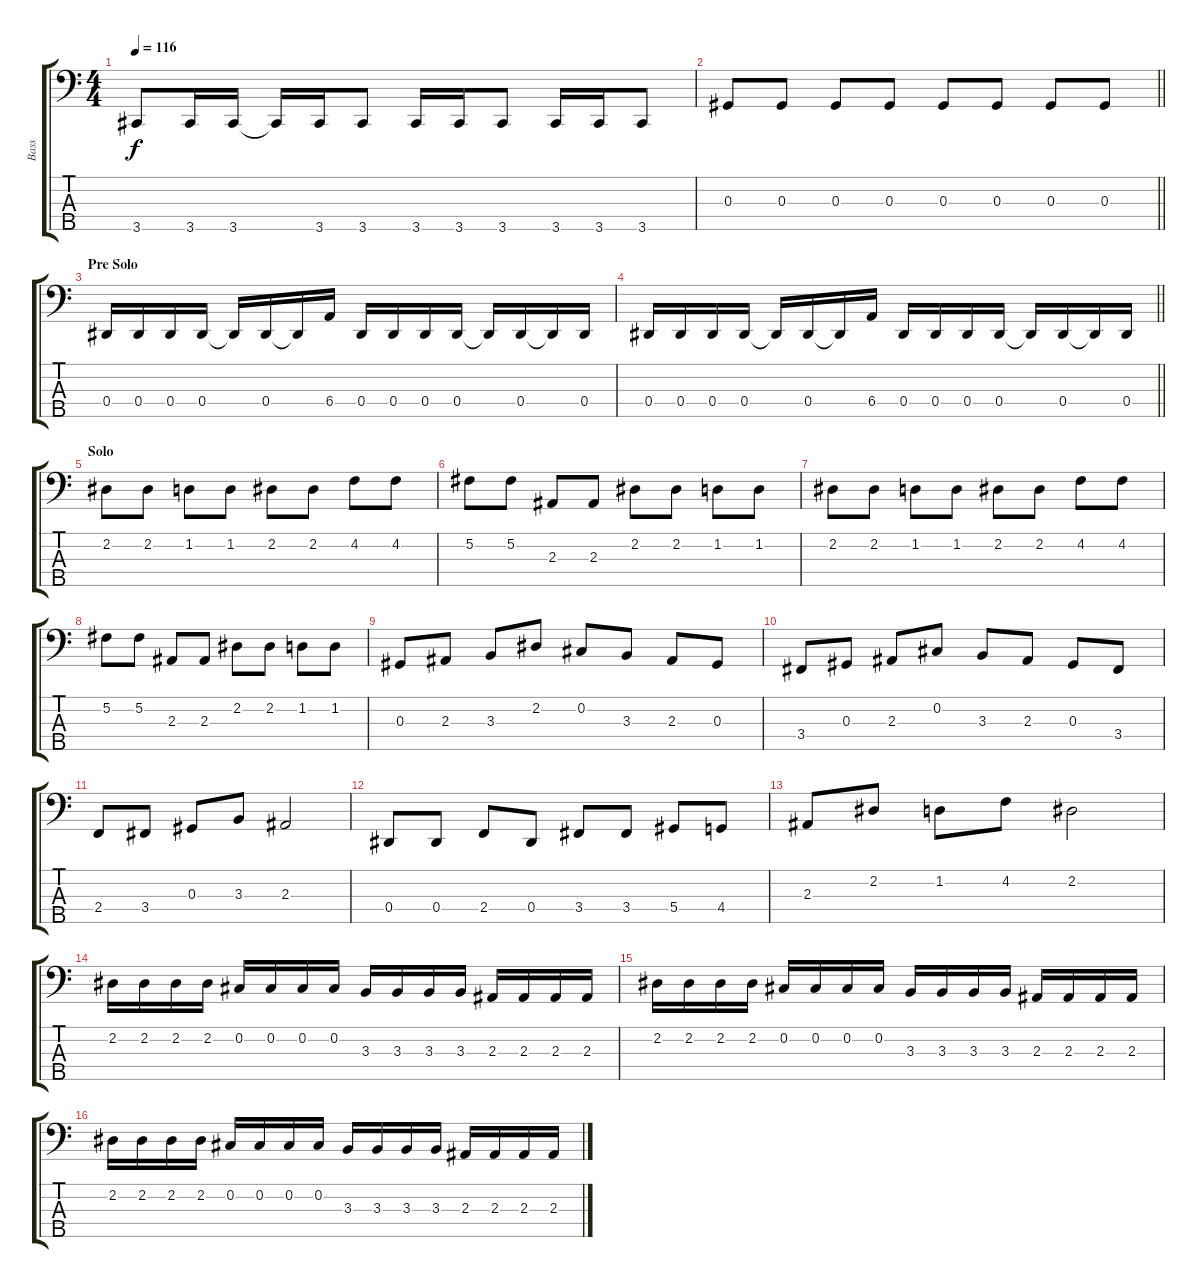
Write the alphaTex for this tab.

\track ("Bass" "Bass") {instrument electricbassfinger}
\staff {score tabs}
\tuning (Gb2 Db2 Ab1 Eb1 Bb0) {hide}
\ts (4 4)
\tempo 116
\clef f4
\ks c
3.5.8{dy f} 3.5.16 3.5.16 3.5{t}.16 3.5.16 3.5.8 3.5.16 3.5.16 3.5.8 3.5.16 3.5.16 3.5.8 |
\barLineRight lightlight
0.3.8 0.3.8 0.3.8 0.3.8 0.3.8 0.3.8 0.3.8 0.3.8 |
\section ("" "Pre Solo")
0.4.16 0.4.16 0.4.16 0.4.16 0.4{t}.16 0.4.16 0.4{t}.16 6.4.16 0.4.16 0.4.16 0.4.16 0.4.16 0.4{t}.16 0.4.16 0.4{t}.16 0.4.16 |
\barLineRight lightlight
0.4.16 0.4.16 0.4.16 0.4.16 0.4{t}.16 0.4.16 0.4{t}.16 6.4.16 0.4.16 0.4.16 0.4.16 0.4.16 0.4{t}.16 0.4.16 0.4{t}.16 0.4.16 |
\section ("" "Solo")
2.2.8 2.2.8 1.2.8 1.2.8 2.2.8 2.2.8 4.2.8 4.2.8 |
5.2.8 5.2.8 2.3.8 2.3.8 2.2.8 2.2.8 1.2.8 1.2.8 |
2.2.8 2.2.8 1.2.8 1.2.8 2.2.8 2.2.8 4.2.8 4.2.8 |
5.2.8 5.2.8 2.3.8 2.3.8 2.2.8 2.2.8 1.2.8 1.2.8 |
0.3.8 2.3.8 3.3.8 2.2.8 0.2.8 3.3.8 2.3.8 0.3.8 |
3.4.8 0.3.8 2.3.8 0.2.8 3.3.8 2.3.8 0.3.8 3.4.8 |
2.4.8 3.4.8 0.3.8 3.3.8 2.3.2 |
0.4.8 0.4.8 2.4.8 0.4.8 3.4.8 3.4.8 5.4.8 4.4.8 |
2.3.8 2.2.8 1.2.8 4.2.8 2.2.2 |
2.2.16 2.2.16 2.2.16 2.2.16 0.2.16 0.2.16 0.2.16 0.2.16 3.3.16 3.3.16 3.3.16 3.3.16 2.3.16 2.3.16 2.3.16 2.3.16 |
2.2.16 2.2.16 2.2.16 2.2.16 0.2.16 0.2.16 0.2.16 0.2.16 3.3.16 3.3.16 3.3.16 3.3.16 2.3.16 2.3.16 2.3.16 2.3.16 |
2.2.16 2.2.16 2.2.16 2.2.16 0.2.16 0.2.16 0.2.16 0.2.16 3.3.16 3.3.16 3.3.16 3.3.16 2.3.16 2.3.16 2.3.16 2.3.16
